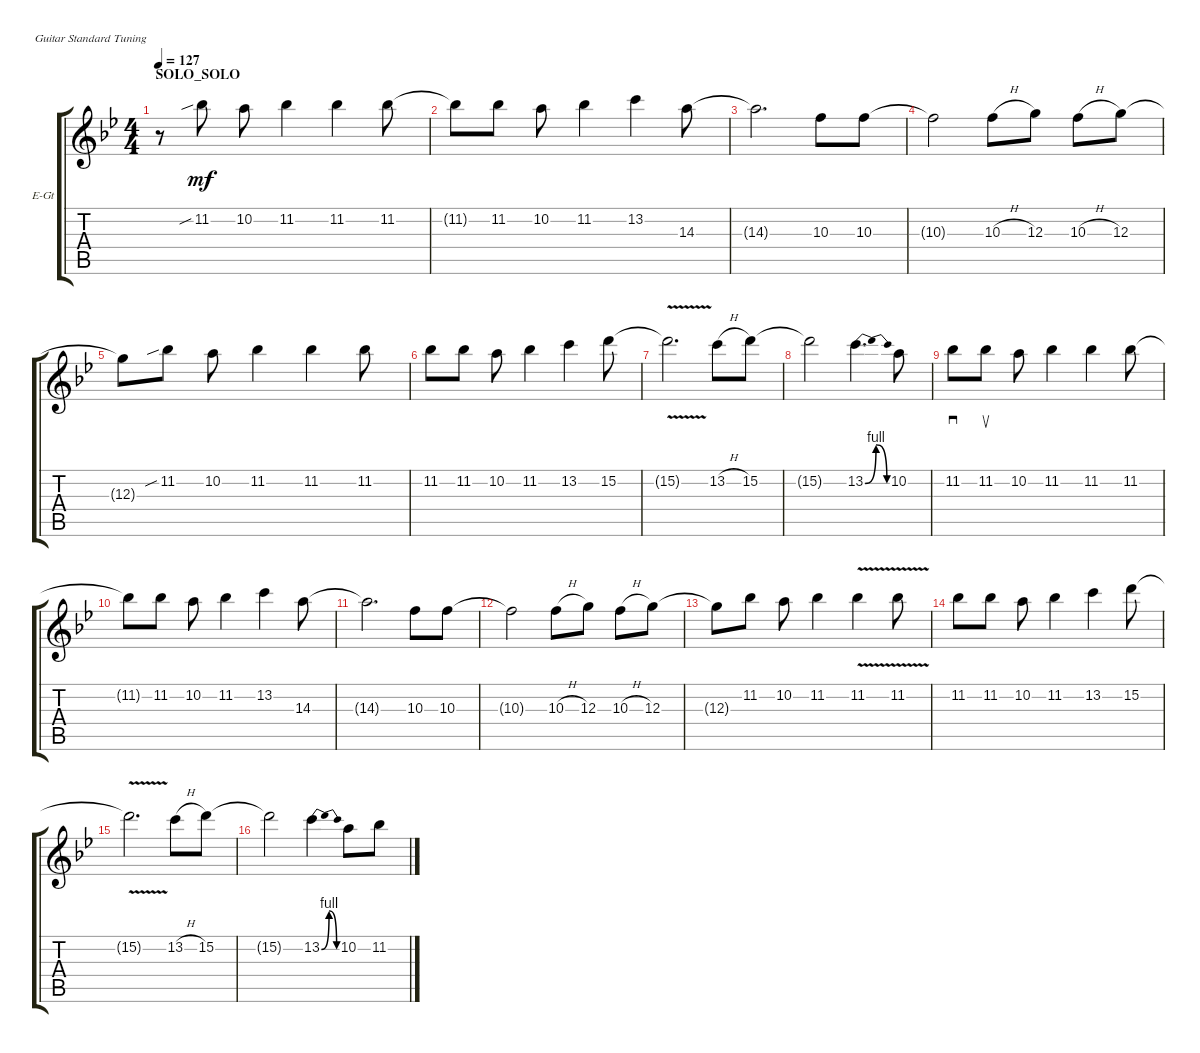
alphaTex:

\defaultSystemsLayout 4
\bracketExtendMode groupsimilarinstruments
\firstSystemTrackNameOrientation horizontal
\otherSystemsTrackNameOrientation horizontal
\track ("Electric Guitar" "E-Gt") {instrument distortionguitar}
\staff {score tabs}
\tuning (E4 B3 G3 D3 A2 E2)
\ts (4 4)
\section ("" "SOLO_SOLO")
\tempo 127
\clef g2
\ks gminor
r.8{dy mf} 11.2{sib}.8 10.2.8 11.2.4 11.2.4 11.2.8 |
11.2{t}.8 11.2.8 10.2.8 11.2.4 13.2.4 14.3.8 |
14.3{t}.2{d} 10.3.8 10.3.8 |
10.3{t}.2 10.3{h}.8 12.3.8 10.3{h}.8 12.3.8 |
12.3{t}.8 11.2{sib}.8 10.2.8 11.2.4 11.2.4 11.2.8 |
11.2.8 11.2.8 10.2.8 11.2.4 13.2.4 15.2.8 |
15.2{v t}.2{d} 13.2{h}.8 15.2.8 |
15.2{t}.2 13.2{be (bendrelease 4.2 0 19.2 4 19.2 4 45 0)}.4{d} 10.2.8 |
11.2.8{sd} 11.2.8{su} 10.2.8 11.2.4 11.2.4 11.2.8 |
11.2{t}.8 11.2.8 10.2.8 11.2.4 13.2.4 14.3.8 |
14.3{t}.2{d} 10.3.8 10.3.8 |
10.3{t}.2 10.3{h}.8 12.3.8 10.3{h}.8 12.3.8 |
12.3{t}.8 11.2.8 10.2.8 11.2.4 11.2{v}.4 11.2{v}.8 |
11.2.8 11.2.8 10.2.8 11.2.4 13.2.4 15.2.8 |
15.2{v t}.2{d} 13.2{h}.8 15.2.8 |
15.2{t}.2 13.2{be (bendrelease 4.2 0 19.2 4 19.2 4 45 0)}.4 10.2.8 11.2.8
